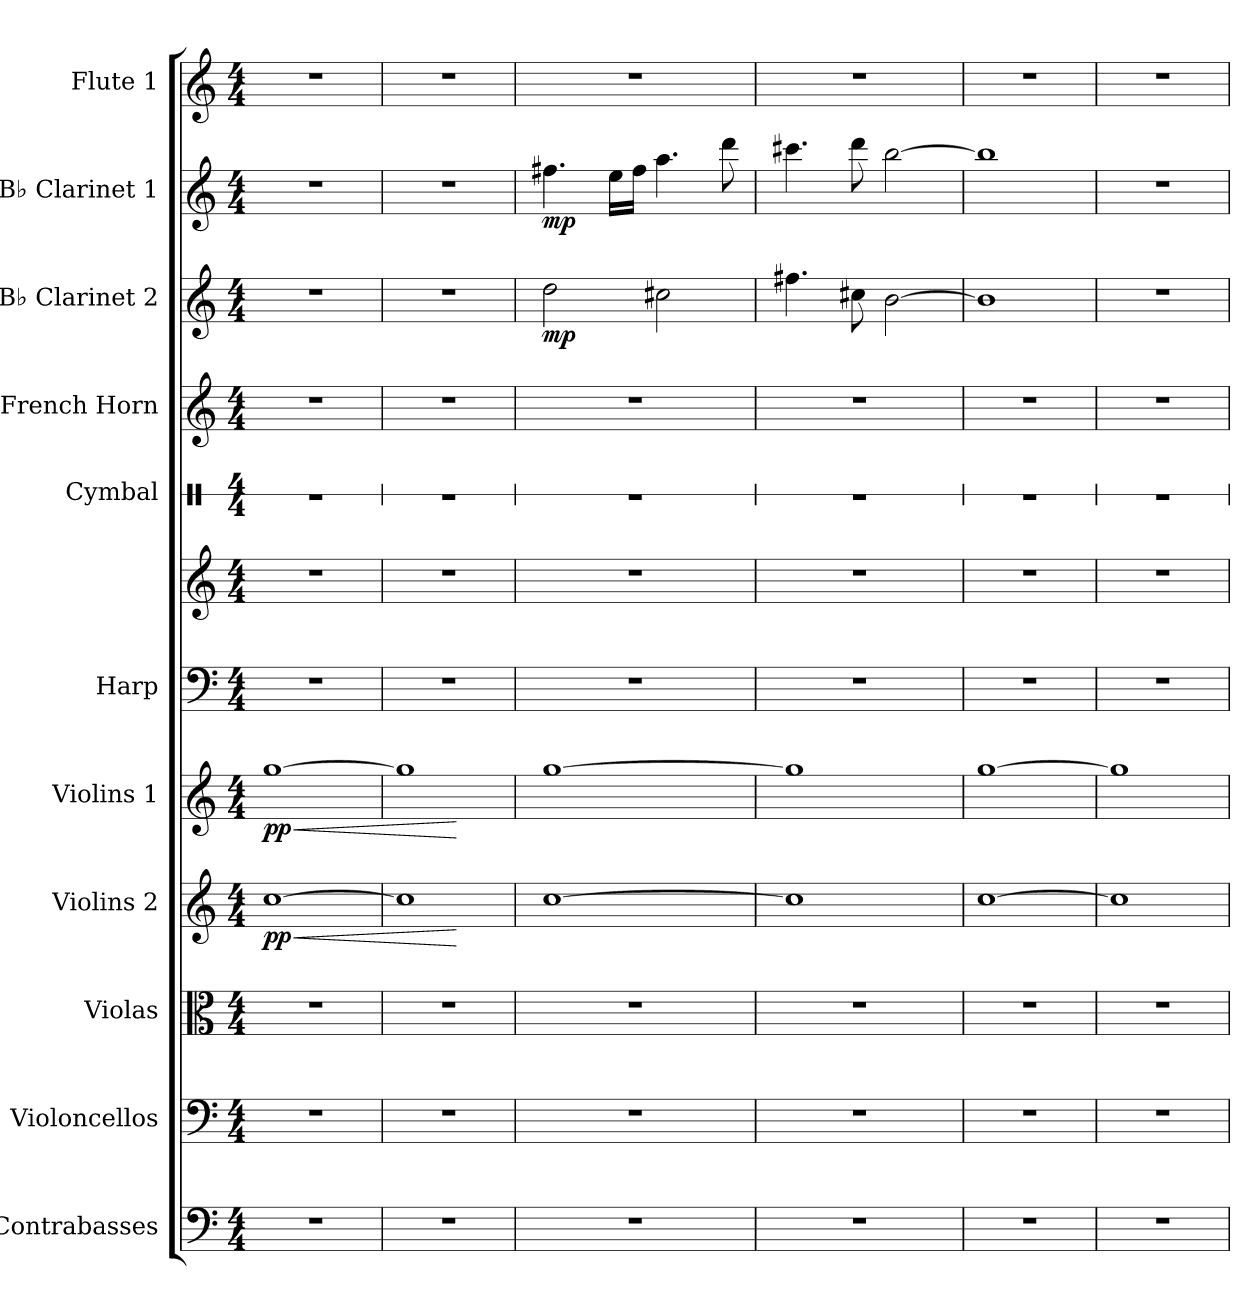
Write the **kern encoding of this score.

**kern	**kern	**kern	**kern	**dynam	**kern	**dynam	**kern	**kern	**kern	**kern	**kern	**dynam	**kern	**dynam	**kern
*part11	*part10	*part9	*part8	*part8	*part7	*part7	*part6	*part6	*part5	*part4	*part3	*part3	*part2	*part2	*part1
*staff12	*staff11	*staff10	*staff9	*staff9	*staff8	*staff8	*staff7	*staff6	*staff5	*staff4	*staff3	*staff3	*staff2	*staff2	*staff1
*I"Contrabasses	*I"Violoncellos	*I"Violas	*I"Violins 2	*	*I"Violins 1	*	*I"Harp	*	*I"Cymbal	*I"French Horn	*I"B♭ Clarinet 2	*	*I"B♭ Clarinet 1	*	*I"Flute 1
*I'Cbs.	*I'Vcs.	*I'Vlas.	*I'Vlns. 2	*	*I'Vlns. 1	*	*I'Hrp.	*	*I'Cym.	*I'F Hn.	*I'B♭ Cl. 2	*	*I'B♭ Cl. 1	*	*I'Fl. 1
*	*	*	*	*	*	*	*	*	*stria1	*	*	*	*	*	*
*clefF4	*clefF4	*clefC3	*clefG2	*	*clefG2	*	*clefF4	*clefG2	*clefX	*clefG2	*clefG2	*	*clefG2	*	*clefG2
*ITrd7c12	*	*	*	*	*	*	*	*	*	*ITrd4c7	*ITrd1c2	*	*ITrd1c2	*	*
*k[]	*k[]	*k[]	*k[]	*	*k[]	*	*k[]	*k[]	*k[]	*k[b-]	*k[b-e-]	*	*k[b-e-]	*	*k[]
*M4/4	*M4/4	*M4/4	*M4/4	*	*M4/4	*	*M4/4	*M4/4	*M4/4	*M4/4	*M4/4	*	*M4/4	*	*M4/4
*MM80	*MM80	*MM80	*MM80	*	*MM80	*	*MM80	*MM80	*MM80	*MM80	*MM80	*	*MM80	*	*MM80
=1	=1	=1	=1	=1	=1	=1	=1	=1	=1	=1	=1	=1	=1	=1	=1
!	!	!	!	!LO:HP:b	!	!LO:HP:b	!	!	!	!	!	!	!	!	!
!	!	!	!	!LO:DY:n=1:b	!	!LO:DY:n=1:b	!	!	!	!	!	!	!	!	!
1r	1r	1r	[1cc	< pp	[1gg	< pp	1r	1r	1r	1r	1r	.	1r	.	1r
=2	=2	=2	=2	=2	=2	=2	=2	=2	=2	=2	=2	=2	=2	=2	=2
1r	1r	1r	1cc]	.	1gg]	.	1r	1r	1r	1r	1r	.	1r	.	1r
.	.	.	.	[	.	[	.	.	.	.	.	.	.	.	.
=3	=3	=3	=3	=3	=3	=3	=3	=3	=3	=3	=3	=3	=3	=3	=3
!	!	!	!	!	!	!	!	!	!	!	!	!LO:DY:b	!	!LO:DY:b	!
1r	1r	1r	[1cc	.	[1gg	.	1r	1r	1r	1r	2cc\	mp	4.een\	mp	1r
.	.	.	.	.	.	.	.	.	.	.	.	.	16dd\LL	.	.
.	.	.	.	.	.	.	.	.	.	.	.	.	16ee\JJ	.	.
.	.	.	.	.	.	.	.	.	.	.	2bn\	.	4.gg\	.	.
.	.	.	.	.	.	.	.	.	.	.	.	.	8ccc\	.	.
=4	=4	=4	=4	=4	=4	=4	=4	=4	=4	=4	=4	=4	=4	=4	=4
1r	1r	1r	1cc]	.	1gg]	.	1r	1r	1r	1r	4.een\	.	4.bbn\	.	1r
.	.	.	.	.	.	.	.	.	.	.	8bn\	.	8ccc\	.	.
.	.	.	.	.	.	.	.	.	.	.	[2a\	.	[2aa\	.	.
=5	=5	=5	=5	=5	=5	=5	=5	=5	=5	=5	=5	=5	=5	=5	=5
1r	1r	1r	[1cc	.	[1gg	.	1r	1r	1r	1r	1a]	.	1aa]	.	1r
=6	=6	=6	=6	=6	=6	=6	=6	=6	=6	=6	=6	=6	=6	=6	=6
1r	1r	1r	1cc]	.	1gg]	.	1r	1r	1r	1r	1r	.	1r	.	1r
=	=	=	=	=	=	=	=	=	=	=	=	=	=	=	=
*-	*-	*-	*-	*-	*-	*-	*-	*-	*-	*-	*-	*-	*-	*-	*-
